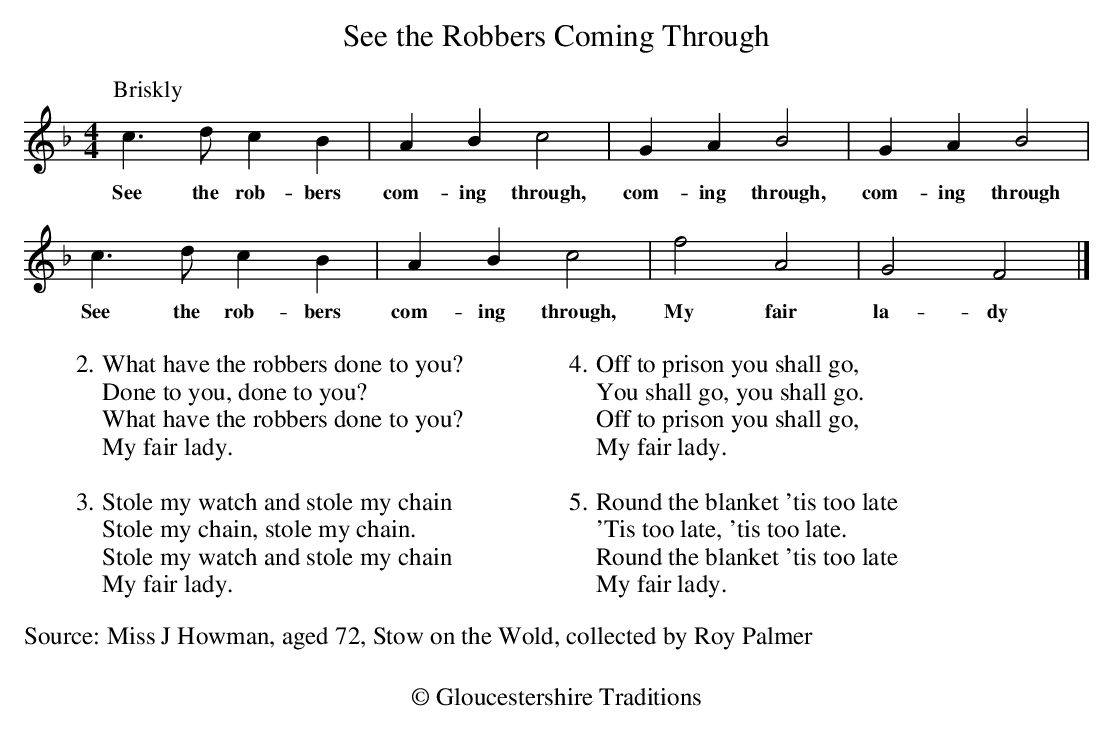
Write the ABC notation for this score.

X:1
T:See the Robbers Coming Through
M:4/4
L:1/4
K:Fmaj
[P:Briskly]c>dcB | ABc2 | GAB2 | GAB2 |
w:See the rob-bers com-ing through, com-ing through, com-ing through
c>dcB | ABc2 |f2A2 | G2F2 |]
w:See the rob-bers com-ing through, My fair la-dy
%%text
%%text
W:2.What have the robbers done to you?
W:Done to you, done to you?
W:What have the robbers done to you?
W:My fair lady.
W:
W:3.Stole my watch and stole my chain
W:Stole my chain, stole my chain.
W:Stole my watch and stole my chain
W:My fair lady.
W:
W:4.Off to prison you shall go,
W:You shall go, you shall go.
W:Off to prison you shall go,
W:My fair lady.
W:
W:5.Round the blanket 'tis too late
W:'Tis too late, 'tis too late.
W:Round the blanket 'tis too late
W:My fair lady.
